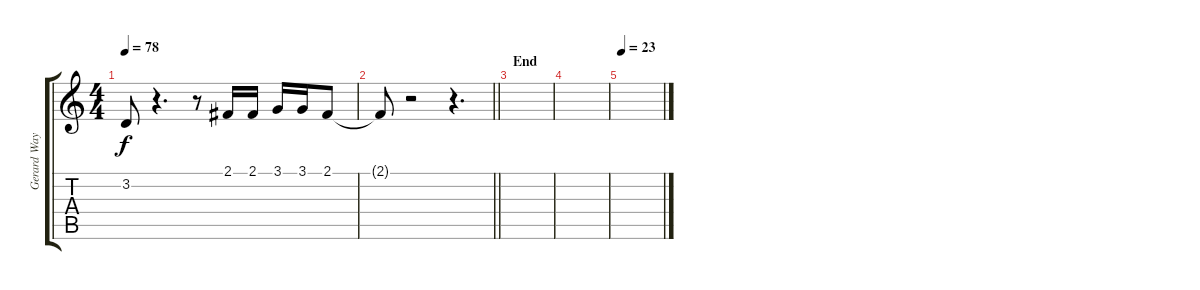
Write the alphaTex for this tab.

\track ("Gerard Way [Vocals]" "Gerard Way") {instrument clarinet}
\staff {score tabs}
\tuning (E4 B3 G3 D3 A2 E2) {hide}
\ts (4 4)
\tempo 78
\clef g2
\ks c
3.2{t}.8{dy f} r.4{d} r.8 2.1.16 2.1.16 3.1.16 3.1.16 2.1.8 |
\barLineRight lightlight
2.1{t}.8 r.2 r.4{d} |
\section ("" "End")
|
|
\tempo 23
